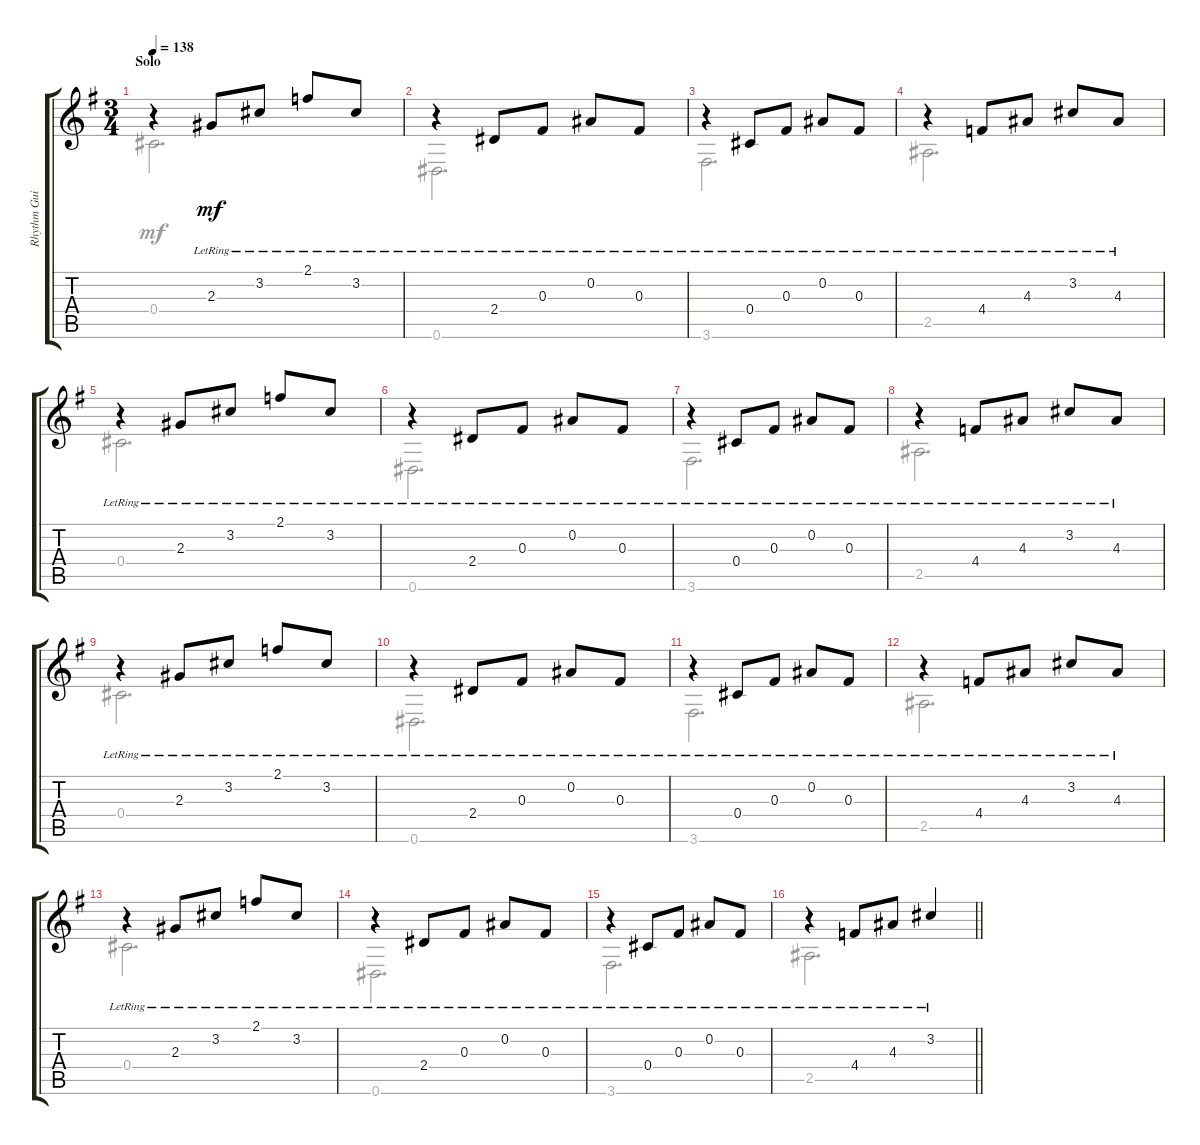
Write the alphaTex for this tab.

\track ("Rhythm Guitar I (Marcus Siepen)" "Rhythm Gui") {instrument acousticguitarsteel}
\staff {score tabs}
\tuning (Eb4 Bb3 Gb3 Db3 Ab2 Eb2) {hide}
\voice
\ts (3 4)
\section ("" "Solo")
\tempo 138
\clef g2
\ks eminor
r.4{dy mf} 2.3{lr}.8 3.2{lr}.8 2.1{lr}.8 3.2{lr}.8 |
r.4 2.4{lr}.8 0.3{lr}.8 0.2{lr}.8 0.3{lr}.8 |
r.4 0.4{lr}.8 0.3{lr}.8 0.2{lr}.8 0.3{lr}.8 |
r.4 4.4{lr}.8 4.3{lr}.8 3.2{lr}.8 4.3{lr}.8 |
r.4 2.3{lr}.8 3.2{lr}.8 2.1{lr}.8 3.2{lr}.8 |
r.4 2.4{lr}.8 0.3{lr}.8 0.2{lr}.8 0.3{lr}.8 |
r.4 0.4{lr}.8 0.3{lr}.8 0.2{lr}.8 0.3{lr}.8 |
r.4 4.4{lr}.8 4.3{lr}.8 3.2{lr}.8 4.3{lr}.8 |
r.4 2.3{lr}.8 3.2{lr}.8 2.1{lr}.8 3.2{lr}.8 |
r.4 2.4{lr}.8 0.3{lr}.8 0.2{lr}.8 0.3{lr}.8 |
r.4 0.4{lr}.8 0.3{lr}.8 0.2{lr}.8 0.3{lr}.8 |
r.4 4.4{lr}.8 4.3{lr}.8 3.2{lr}.8 4.3{lr}.8 |
r.4 2.3{lr}.8 3.2{lr}.8 2.1{lr}.8 3.2{lr}.8 |
r.4 2.4{lr}.8 0.3{lr}.8 0.2{lr}.8 0.3{lr}.8 |
r.4 0.4{lr}.8 0.3{lr}.8 0.2{lr}.8 0.3{lr}.8 |
\barLineRight lightlight
r.4 4.4{lr}.8 4.3{lr}.8 3.2{lr}.4
\voice
\clef g2
\ottava regular
\simile none
\ks eminor
0.4.2{d dy mf} |
0.6.2{d} |
3.6.2{d} |
2.5.2{d} |
0.4.2{d} |
0.6.2{d} |
3.6.2{d} |
2.5.2{d} |
0.4.2{d} |
0.6.2{d} |
3.6.2{d} |
2.5.2{d} |
0.4.2{d} |
0.6.2{d} |
3.6.2{d} |
\barLineRight lightlight
2.5.2{d}
